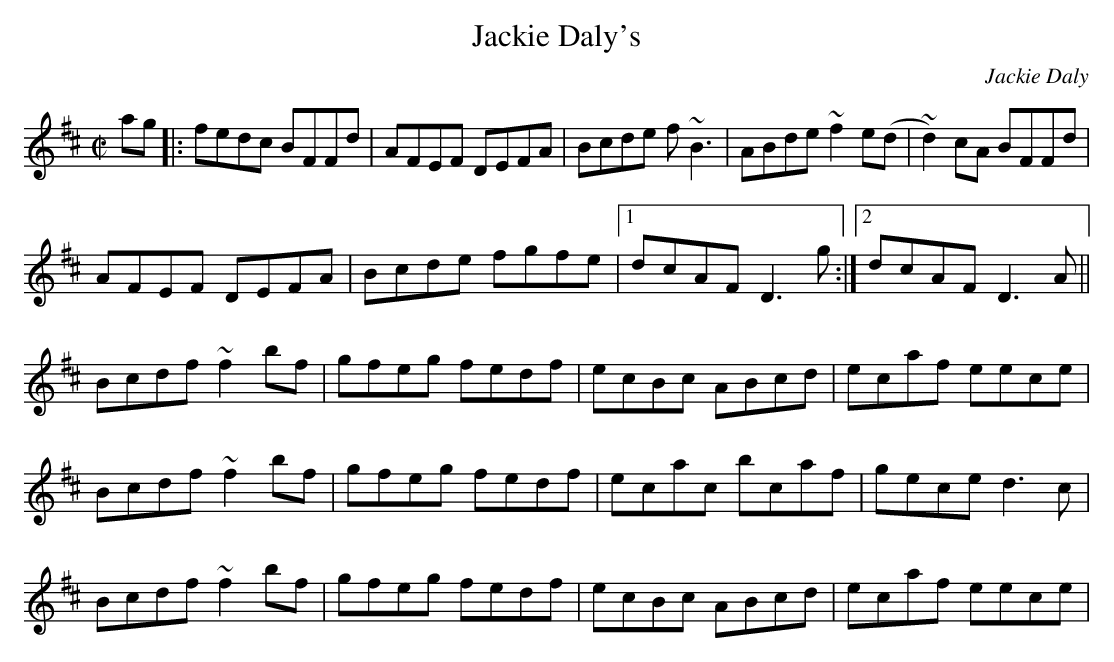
X:1
T:Jackie Daly's
M:C|
L:1/8
C:Jackie Daly
K:BMin
ag|:fedc BFFd|AFEF DEFA|Bcde f~B3|ABde ~f2e(d|~d2)cA BFFd|
!AFEF DEFA|Bcde fgfe|1dcAF D3g:|2dcAF D3A||
!Bcdf ~f2bf|gfeg fedf|ecBc ABcd|ecaf eece|
!Bcdf ~f2bf|gfeg fedf|ecac bcaf|gece d3c|
!Bcdf ~f2bf|gfeg fedf|ecBc ABcd|ecaf eece|
